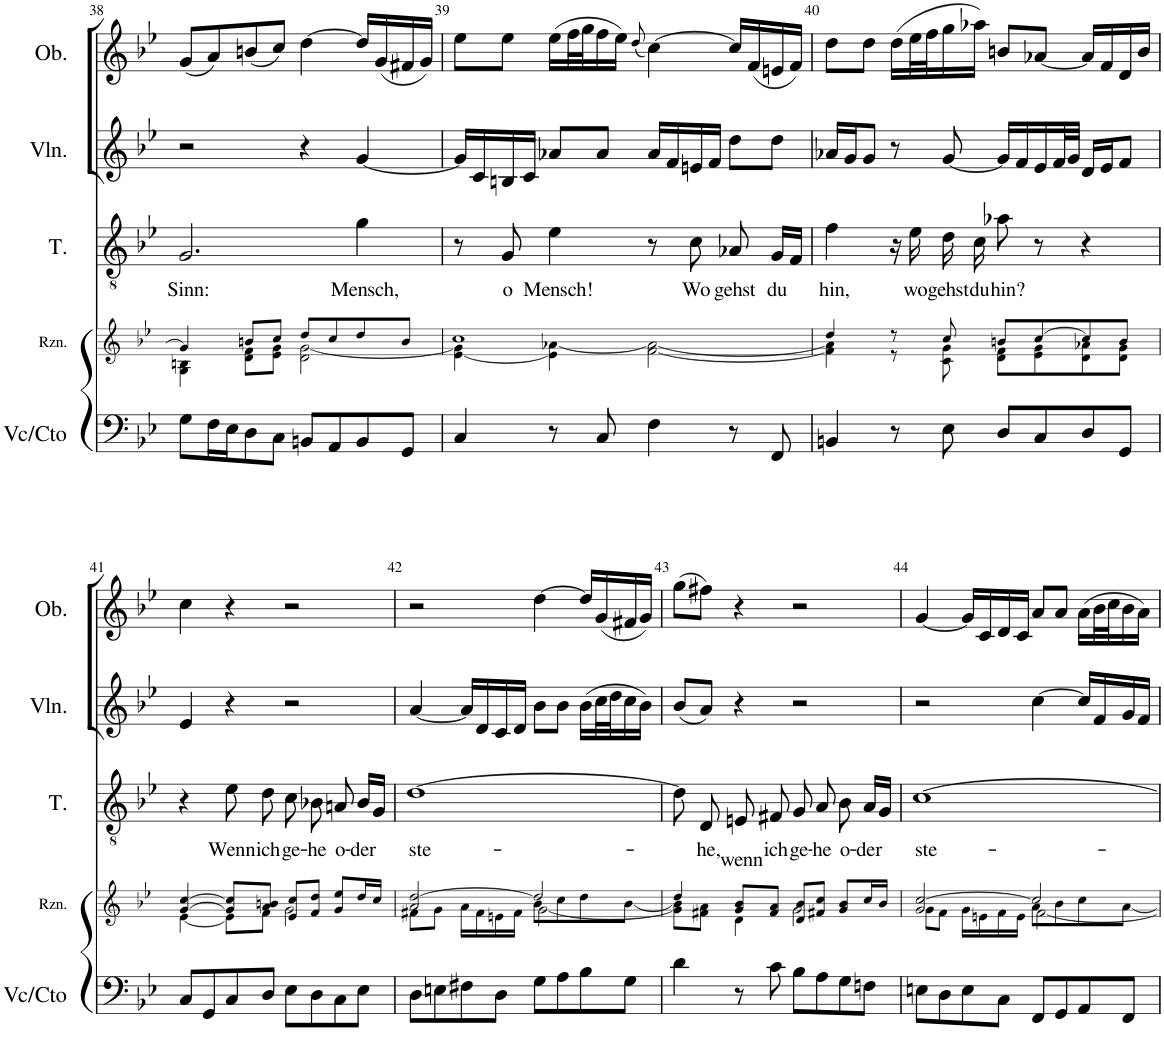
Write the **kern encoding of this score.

**kern	**kern	**kern	**text	**kern	**kern
*part5	*part4	*part3	*part3	*part2	*part1
*staff5	*staff4	*staff3	*staff3	*staff2	*staff1
*I"Vcl/Cto	*I"Realization	*I"Tenor	*	*I"Violin	*I"Oboe
*I'Vc/Cto	*I'Rzn.	*I'T.	*	*I'Vln.	*I'Ob.
!!LO:PB:g=z
*clefF4	*clefG2	*clefGv2	*	*clefG2	*clefG2
*k[b-e-]	*k[b-e-]	*k[b-e-]	*	*k[b-e-]	*k[b-e-]
*M4/4	*M4/4	*M4/4	*	*M4/4	*M4/4
=38	=38	=38	=38	=38	=38
*	*^	*	*	*	*
!	!	!	!	!LO:LY:b	!	!
8G\L	4g/]	4G\ 4Bn\	2.G/	Sinn:	2r	(8g/L
16F\L	.	.	.	.	.	8a/)
16E-\J	.	.	.	.	.	.
8D\	8bn/L	8d\ 8f\L	.	.	.	(8bn/
8C\J	8cc/J	8e-\ 8g\J	.	.	.	8cc/J)
8BBn/L	8dd/L	2d\ [2g\	.	.	4r	[4dd\
8AA/	8cc/	.	.	.	.	.
!	!	!	!	!LO:LY:b	!	!
8BB/	8dd/	.	4g\	Mensch,	[4g/	16dd/LL]
.	.	.	.	.	.	(16g/
8GG/J	8b/J	.	.	.	.	16f#X/
.	.	.	.	.	.	16g/JJ)
=39	=39	=39	=39	=39	=39	=39
4C/	1cc	[4e-\ 4g\]	8r	.	16g/LL]	8ee-\L
.	.	.	.	.	16c/	.
!	!	!	!	!LO:LY:b	!	!
.	.	.	8G/	o	16Bn/	8ee-\J
.	.	.	.	.	16c/JJ	.
!	!	!	!	!LO:LY:b	!	!
8r	.	4e-\] [4a-X\	4e-\	Mensch!	8a-X/L	(16ee-\LL
.	.	.	.	.	.	32ff\L
.	.	.	.	.	.	32gg\J
8C/	.	.	.	.	8a-/J	16ff\
.	.	.	.	.	.	16ee-\JJ)
.	.	.	.	.	.	(8qdd/
4F\	.	[2f\ 2a-\_	8r	.	16a-/LL	[4cc\)
.	.	.	.	.	16f/	.
!	!	!	!	!LO:LY:b	!	!
.	.	.	8c\	Wo	16en/	.
.	.	.	.	.	16f/JJ	.
!	!	!	!	!LO:LY:b	!	!
8r	.	.	8A-X/	gehst	8dd\L	16cc/LL]
.	.	.	.	.	.	(16f/
!	!	!	!	!LO:LY:b	!	!
8FF/	.	.	16G/LL	du	8dd\J	16en/
.	.	.	16F/JJ	.	.	16f/JJ)
=40	=40	=40	=40	=40	=40	=40
!	!	!	!	!LO:LY:b	!	!
4BBn/	4dd/	4f\] 4a-\]	4f\	hin,	16a-X/LL	8dd\L
.	.	.	.	.	16g/J	.
.	.	.	.	.	8g/J	8dd\J
8r	8r	8r	16r	.	8r	(16dd\LL
!	!	!	!	!LO:LY:b	!	!
.	.	.	16e-\	wo	.	32ee-\L
.	.	.	.	.	.	32ff\J
!	!	!	!	!LO:LY:b	!	!
8E-\	8cc/	8c\ 8g\	16d\	gehst	[8g/	16gg\
!	!	!	!	!LO:LY:b	!	!
.	.	.	16c\	du	.	16aa-X\JJ)
!	!	!	!	!LO:LY:b	!	!
8D/L	8bn/L	8d\ 8f\L	8a-X\	hin?	16g/LL]	8bn/L
.	.	.	.	.	16f/	.
8C/	[8cc/	8e-\ 8g\	8r	.	16e-/	[8a-X/J
.	.	.	.	.	32f/L	.
.	.	.	.	.	32g/JJJ	.
8D/	8cc/]	8d\ 8a-X\	4r	.	16d/LL	16a-/LL]
.	.	.	.	.	16e-/J	16f/
8GG/J	8b/J	8d\ 8g\J	.	.	8f/J	16d/
.	.	.	.	.	.	16b/JJ
!!LO:LB:g=z
=41	=41	=41	=41	=41	=41	=41
8C/L	[4g/ [4cc/	[4e-\	4r	.	4e-/	4cc\
8GG/	.	.	.	.	.	.
!	!	!	!	!LO:LY:b	!	!
8C/	8g/] 8cc/]L	8e-\L]	8e-\	Wenn	4r	4r
!	!	!	!	!LO:LY:b	!	!
8D/J	8a/ 8bn/J	8f\J	8d\	ich	.	.
!	!	!	!	!LO:LY:b	!	!
8E-\L	8e-/ 8cc/L	2g\	8c\	ge-	2r	2r
!	!	!	!	!LO:LY:b	!	!
8D\	8f/ 8dd/J	.	8B-X\	-he	.	.
!	!	!	!	!LO:LY:b	!	!
8C\	8g/ 8ee-/L	.	8An/	o-	.	.
!	!	!	!	!LO:LY:b	!	!
8E-\J	16dd/L	.	16B-/LL	-der	.	.
.	16cc/JJ	.	16G/JJ	.	.	.
=42	=42	=42	=42	=42	=42	=42
*	*	*^	*	*	*	*
!	!	!	!	!	!LO:LY:b	!	!
8D\L	2a/ [2dd/	8f#X\L	2ryy	[1d	ste-	[4a/	2r
8En\	.	8g\J	.	.	.	.	.
8F#X\	.	16a\LL	.	.	.	16a/LL]	.
.	.	16f#\	.	.	.	16d/	.
8D\J	.	16en\	.	.	.	16c/	.
.	.	16f#\JJ	.	.	.	16d/JJ	.
8G\L	2dd/]	[2g\	8b-\L	.	.	8b-\L	[4dd\
8A\	.	.	8cc\	.	.	8b-\J	.
8B-\	.	.	8dd\	.	.	(16b-\LL	16dd/LL]
.	.	.	.	.	.	32cc\L	(16g/
.	.	.	.	.	.	32dd\J	.
8G\J	.	.	[8b-\J	.	.	16cc\	16f#X/
.	.	.	.	.	.	16b-\JJ)	16g/JJ)
*	*	*v	*v	*	*	*	*
=43	=43	=43	=43	=43	=43	=43
4d\	4dd/	8g\] 8b-\]L	8d\]	.	(8b-/L	(8gg\L
!	!	!	!	!LO:LY:b	!	!
.	.	8f#X\ 8a\J	8D/	he,	8a/J)	8ff#X\J)
!	!	!	!	!LO:LY:b	!	!
8r	8g/ 8b-/L	4d\	8En/	wenn	4r	4r
!	!	!	!	!LO:LY:b	!	!
8c\	8f#/ 8a/J	.	8F#X/	ich	.	.
!	!	!	!	!LO:LY:b	!	!
8B-\L	8d/ 8b-/L	2g\	8G/	ge-	2r	2r
!	!	!	!	!LO:LY:b	!	!
8A\	8f#X/ 8cc/J	.	8A/	-he	.	.
!	!	!	!	!LO:LY:b	!	!
8G\	8g/ 8b-/L	.	8B-\	o-	.	.
!	!	!	!	!LO:LY:b	!	!
8Fn\J	16cc/L	.	16A/LL	-der	.	.
.	16b-/JJ	.	16G/JJ	.	.	.
=44	=44	=44	=44	=44	=44	=44
*	*	*^	*	*	*	*
!	!	!	!	!	!LO:LY:b	!	!
8En\L	2g/ [2cc/	8g\L	2ryy	[1c	ste-	2r	[4g/
8D\	.	8f\J	.	.	.	.	.
8E\	.	16g\LL	.	.	.	.	16g/LL]
.	.	16en\	.	.	.	.	16c/
8C\J	.	16f\	.	.	.	.	16d/
.	.	16e\JJ	.	.	.	.	16c/JJ
8FF/L	2cc/]	[2f\	8a\L	.	.	[4cc\	8a/L
8GG/	.	.	8b-\	.	.	.	8a/J
8AA/	.	.	8cc\	.	.	16cc/LL]	(16a\LL
.	.	.	.	.	.	16f/	32b-\L
.	.	.	.	.	.	.	32cc\J
8FF/J	.	.	[8a\J	.	.	16g/	16b-\
.	.	.	.	.	.	16f/JJ	16a\JJ)
*	*v	*v	*v	*	*	*	*
=	=	=	=	=	=
*-	*-	*-	*-	*-	*-
